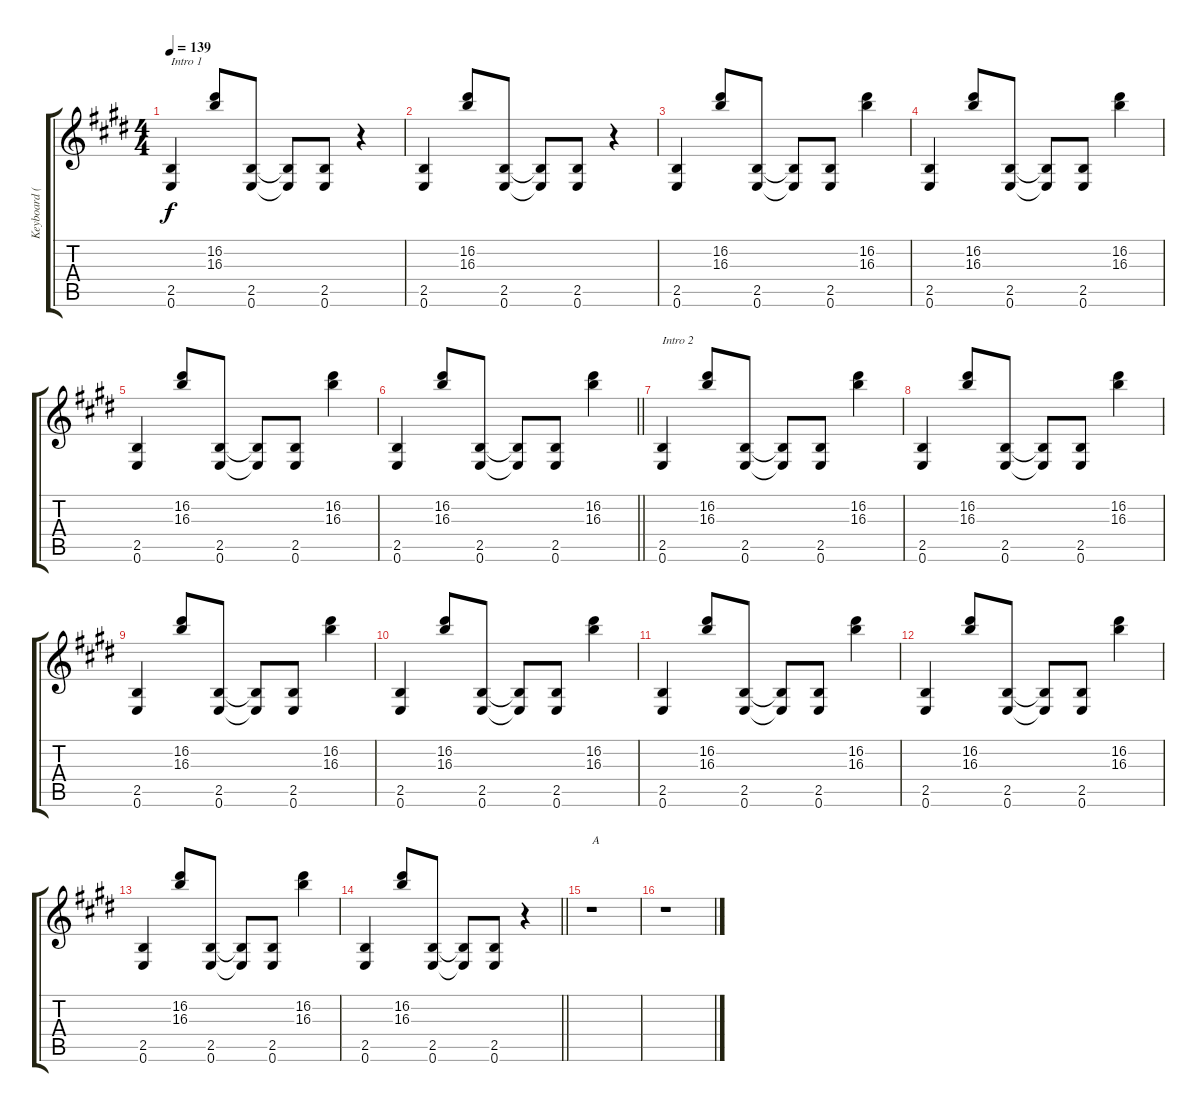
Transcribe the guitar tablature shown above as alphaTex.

\track ("Keyboard (Sampled E-Guitar)" "Keyboard (") {instrument distortionguitar}
\staff {score tabs}
\tuning (E4 B3 G3 D3 A2 E2) {hide}
\ts (4 4)
\tempo 139
\clef g2
\ks e
(2.5 0.6).4{txt "Intro 1" dy f instrument distortionguitar} (16.2 16.3).8 (2.5 0.6).8 (2.5{t} 0.6{t}).8 (2.5 0.6).8 r.4 |
(2.5 0.6).4 (16.2 16.3).8 (2.5 0.6).8 (2.5{t} 0.6{t}).8 (2.5 0.6).8 r.4 |
(2.5 0.6).4 (16.2 16.3).8 (2.5 0.6).8 (2.5{t} 0.6{t}).8 (2.5 0.6).8 (16.2 16.3).4 |
(2.5 0.6).4 (16.2 16.3).8 (2.5 0.6).8 (2.5{t} 0.6{t}).8 (2.5 0.6).8 (16.2 16.3).4 |
(2.5 0.6).4 (16.2 16.3).8 (2.5 0.6).8 (2.5{t} 0.6{t}).8 (2.5 0.6).8 (16.2 16.3).4 |
\barLineRight lightlight
(2.5 0.6).4 (16.2 16.3).8 (2.5 0.6).8 (2.5{t} 0.6{t}).8 (2.5 0.6).8 (16.2 16.3).4 |
(2.5 0.6).4{txt "Intro 2"} (16.2 16.3).8 (2.5 0.6).8 (2.5{t} 0.6{t}).8 (2.5 0.6).8 (16.2 16.3).4 |
(2.5 0.6).4 (16.2 16.3).8 (2.5 0.6).8 (2.5{t} 0.6{t}).8 (2.5 0.6).8 (16.2 16.3).4 |
(2.5 0.6).4 (16.2 16.3).8 (2.5 0.6).8 (2.5{t} 0.6{t}).8 (2.5 0.6).8 (16.2 16.3).4 |
(2.5 0.6).4 (16.2 16.3).8 (2.5 0.6).8 (2.5{t} 0.6{t}).8 (2.5 0.6).8 (16.2 16.3).4 |
(2.5 0.6).4 (16.2 16.3).8 (2.5 0.6).8 (2.5{t} 0.6{t}).8 (2.5 0.6).8 (16.2 16.3).4 |
(2.5 0.6).4 (16.2 16.3).8 (2.5 0.6).8 (2.5{t} 0.6{t}).8 (2.5 0.6).8 (16.2 16.3).4 |
(2.5 0.6).4 (16.2 16.3).8 (2.5 0.6).8 (2.5{t} 0.6{t}).8 (2.5 0.6).8 (16.2 16.3).4 |
\barLineRight lightlight
(2.5 0.6).4 (16.2 16.3).8 (2.5 0.6).8 (2.5{t} 0.6{t}).8 (2.5 0.6).8 r.4 |
r.1{txt "A"} |
r.1
